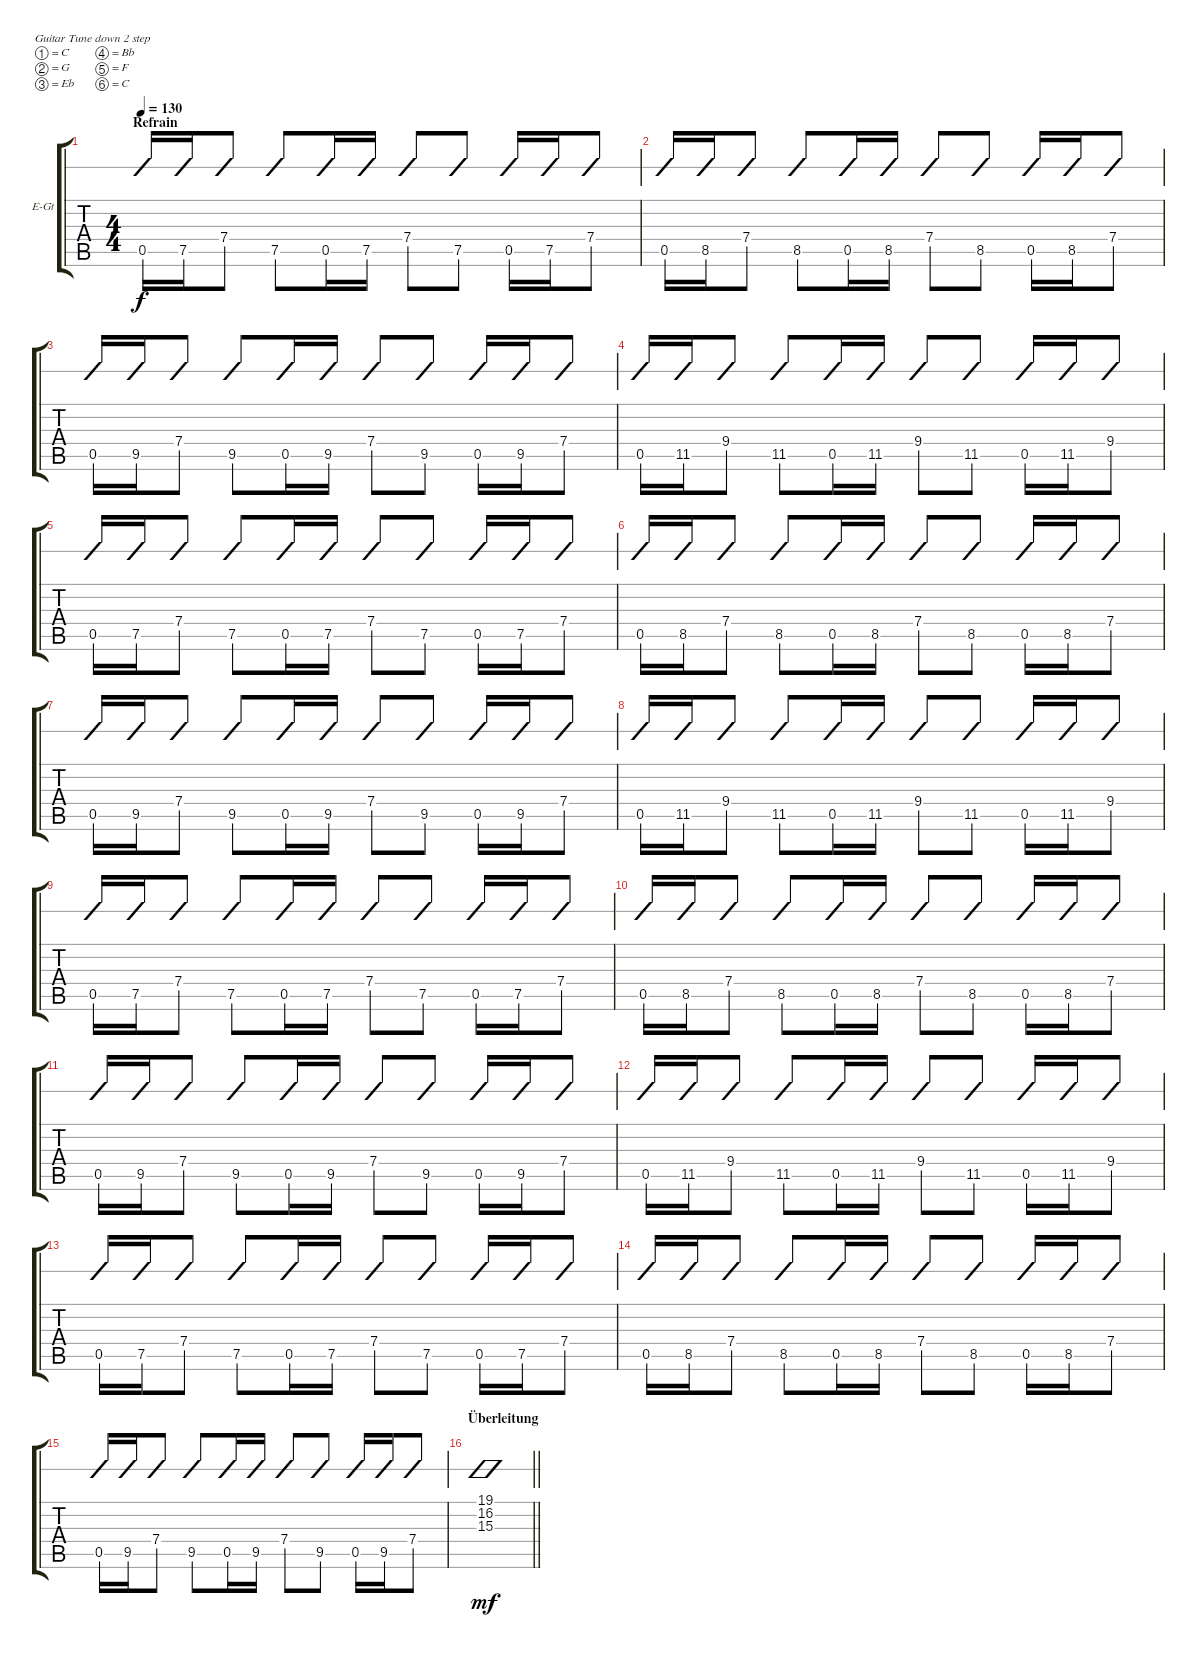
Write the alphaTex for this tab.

\bracketExtendMode groupsimilarinstruments
\firstSystemTrackNameOrientation horizontal
\otherSystemsTrackNameOrientation horizontal
\track ("Rhy1" "E-Gt") {instrument distortionguitar}
\staff {tabs slash}
\tuning (C4 G3 Eb3 Bb2 F2 C2)
\ts (4 4)
\section ("" "Refrain")
\tempo 130
\clef g2
\ks aminor
0.5.16{dy f} 7.5.16 7.4.8 7.5.8 0.5.16 7.5.16 7.4.8 7.5.8 0.5.16 7.5.16 7.4.8 |
0.5.16 8.5.16 7.4.8 8.5.8 0.5.16 8.5.16 7.4.8 8.5.8 0.5.16 8.5.16 7.4.8 |
0.5.16 9.5.16 7.4.8 9.5.8 0.5.16 9.5.16 7.4.8 9.5.8 0.5.16 9.5.16 7.4.8 |
0.5.16 11.5.16 9.4.8 11.5.8 0.5.16 11.5.16 9.4.8 11.5.8 0.5.16 11.5.16 9.4.8 |
0.5.16 7.5.16 7.4.8 7.5.8 0.5.16 7.5.16 7.4.8 7.5.8 0.5.16 7.5.16 7.4.8 |
0.5.16 8.5.16 7.4.8 8.5.8 0.5.16 8.5.16 7.4.8 8.5.8 0.5.16 8.5.16 7.4.8 |
0.5.16 9.5.16 7.4.8 9.5.8 0.5.16 9.5.16 7.4.8 9.5.8 0.5.16 9.5.16 7.4.8 |
0.5.16 11.5.16 9.4.8 11.5.8 0.5.16 11.5.16 9.4.8 11.5.8 0.5.16 11.5.16 9.4.8 |
0.5.16 7.5.16 7.4.8 7.5.8 0.5.16 7.5.16 7.4.8 7.5.8 0.5.16 7.5.16 7.4.8 |
0.5.16 8.5.16 7.4.8 8.5.8 0.5.16 8.5.16 7.4.8 8.5.8 0.5.16 8.5.16 7.4.8 |
0.5.16 9.5.16 7.4.8 9.5.8 0.5.16 9.5.16 7.4.8 9.5.8 0.5.16 9.5.16 7.4.8 |
0.5.16 11.5.16 9.4.8 11.5.8 0.5.16 11.5.16 9.4.8 11.5.8 0.5.16 11.5.16 9.4.8 |
0.5.16 7.5.16 7.4.8 7.5.8 0.5.16 7.5.16 7.4.8 7.5.8 0.5.16 7.5.16 7.4.8 |
0.5.16 8.5.16 7.4.8 8.5.8 0.5.16 8.5.16 7.4.8 8.5.8 0.5.16 8.5.16 7.4.8 |
0.5.16 9.5.16 7.4.8 9.5.8 0.5.16 9.5.16 7.4.8 9.5.8 0.5.16 9.5.16 7.4.8 |
\section ("" "Überleitung")
\barLineRight lightlight
(19.1 16.2 15.3).1{dy mf}
